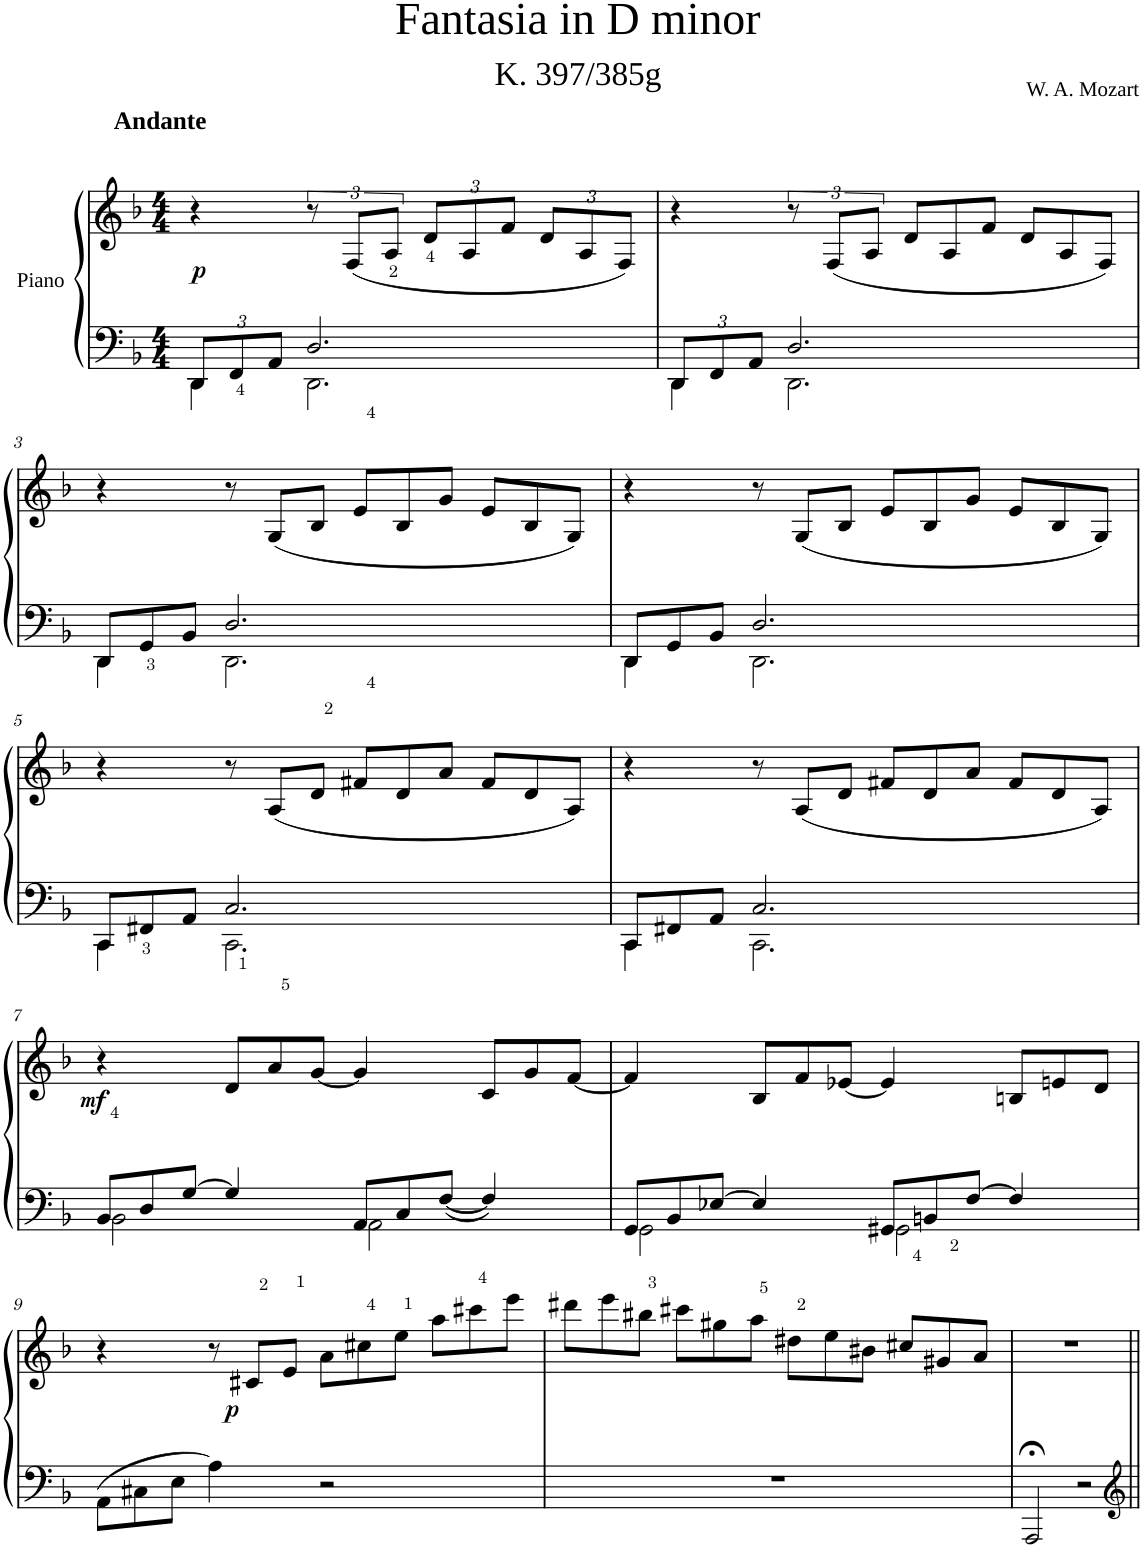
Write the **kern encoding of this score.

**kern	**kern	**dynam
*part1	*part1	*part1
*staff2	*staff1	*staff1/2
*I"Piano	*	*
*I'Pno	*	*
*clefF4	*clefG2	*
*k[b-]	*k[b-]	*
*M4/4	*M4/4	*
*Xbrackettup	*	*
=1	=1	=1
*^	*	*
!	!	!LO:TX:a:B:t=Andante	!
!	!	!	!LO:DY:b
12DD/L	4DD\	4r	p
12FF/	.	.	.
12AA/J	.	.	.
2.D/	2.DD\	12r	.
.	.	(12F/L	.
.	.	12A/J	.
*	*	*Xbrackettup	*
.	.	12d/L	.
.	.	12A/	.
.	.	12f/J	.
.	.	12d/L	.
.	.	12A/	.
.	.	12F/J)	.
=2	=2	=2	=2
12DD/L	4DD\	4r	.
12FF/	.	.	.
12AA/J	.	.	.
*	*	*brackettup	*
2.D/	2.DD\	12r	.
.	.	(12F/L	.
.	.	12A/J	.
*	*	*Xbrackettup	*
.	.	12d/L	.
.	.	12A/	.
.	.	12f/J	.
.	.	12d/L	.
.	.	12A/	.
.	.	12F/J)	.
!!LO:LB:g=z
=3	=3	=3	=3
12DD/L	4DD\	4r	.
12GG/	.	.	.
12BB-/J	.	.	.
*	*	*brackettup	*
2.D/	2.DD\	12r	.
.	.	(12G/L	.
.	.	12B-/J	.
*	*	*Xbrackettup	*
.	.	12e/L	.
.	.	12B-/	.
.	.	12g/J	.
.	.	12e/L	.
.	.	12B-/	.
.	.	12G/J)	.
=4	=4	=4	=4
12DD/L	4DD\	4r	.
12GG/	.	.	.
12BB-/J	.	.	.
*	*	*brackettup	*
2.D/	2.DD\	12r	.
.	.	(12G/L	.
.	.	12B-/J	.
*	*	*Xbrackettup	*
.	.	12e/L	.
.	.	12B-/	.
.	.	12g/J	.
.	.	12e/L	.
.	.	12B-/	.
.	.	12G/J)	.
!!LO:LB:g=z
=5	=5	=5	=5
12CC/L	4CC\	4r	.
12FF#X/	.	.	.
12AA/J	.	.	.
*	*	*brackettup	*
2.C/	2.CC\	12r	.
.	.	(12A/L	.
.	.	12d/J	.
*	*	*Xbrackettup	*
.	.	12f#X/L	.
.	.	12d/	.
.	.	12a/J	.
.	.	12f#/L	.
.	.	12d/	.
.	.	12A/J)	.
=6	=6	=6	=6
12CC/L	4CC\	4r	.
12FF#X/	.	.	.
12AA/J	.	.	.
*	*	*brackettup	*
2.C/	2.CC\	12r	.
.	.	(12A/L	.
.	.	12d/J	.
*	*	*Xbrackettup	*
.	.	12f#X/L	.
.	.	12d/	.
.	.	12a/J	.
.	.	12f#/L	.
.	.	12d/	.
.	.	12A/J)	.
!!LO:LB:g=z
=7	=7	=7	=7
!	!	!	!LO:DY:a=2
12BB-/L	2BB-\	4r	mf
12D/	.	.	.
[12G/J	.	.	.
4G/]	.	12d/L	.
.	.	12a/	.
.	.	[12g/J	.
12AA/L	2AA\	4g/]	.
12C/	.	.	.
[<12F/J	.	.	.
4F/]	.	12c/L	.
.	.	12g/	.
.	.	[12f/J	.
=8	=8	=8	=8
12GG/L	2GG\	4f/]	.
12BB-/	.	.	.
[12E-X/J	.	.	.
4E-/]	.	12B-/L	.
.	.	12f/	.
.	.	[12e-X/J	.
12GG#X/L	2GG#\	4e-/]	.
12BBn/	.	.	.
[12F/J	.	.	.
4F/]	.	12Bn/L	.
.	.	12en/	.
.	.	12d/J	.
*v	*v	*	*
!!LO:LB:g=z
=9	=9	=9
12AA\L	4r	.
12C#X\	.	.
12E\J	.	.
*	*brackettup	*
!	!	!LO:DY:b
4A\	12r	p
.	12c#X/L	.
.	12e/J	.
*	*Xbrackettup	*
2r	12a\L	.
.	12cc#X\	.
.	12ee\J	.
.	12aa\L	.
.	12ccc#X\	.
.	12eee\J	.
=10	=10	=10
1r	12ddd#X\L	.
.	12eee\	.
.	12bb#X\J	.
.	12ccc#X\L	.
.	12gg#X\	.
.	12aa\J	.
.	12dd#X\L	.
.	12ee\	.
.	12b#X\J	.
.	12cc#X/L	.
.	12g#X/	.
.	12a/J	.
=11	=11	=11
2AAA;</	1r	.
2r	.	.
=||	=||	=||
*-	*-	*-
